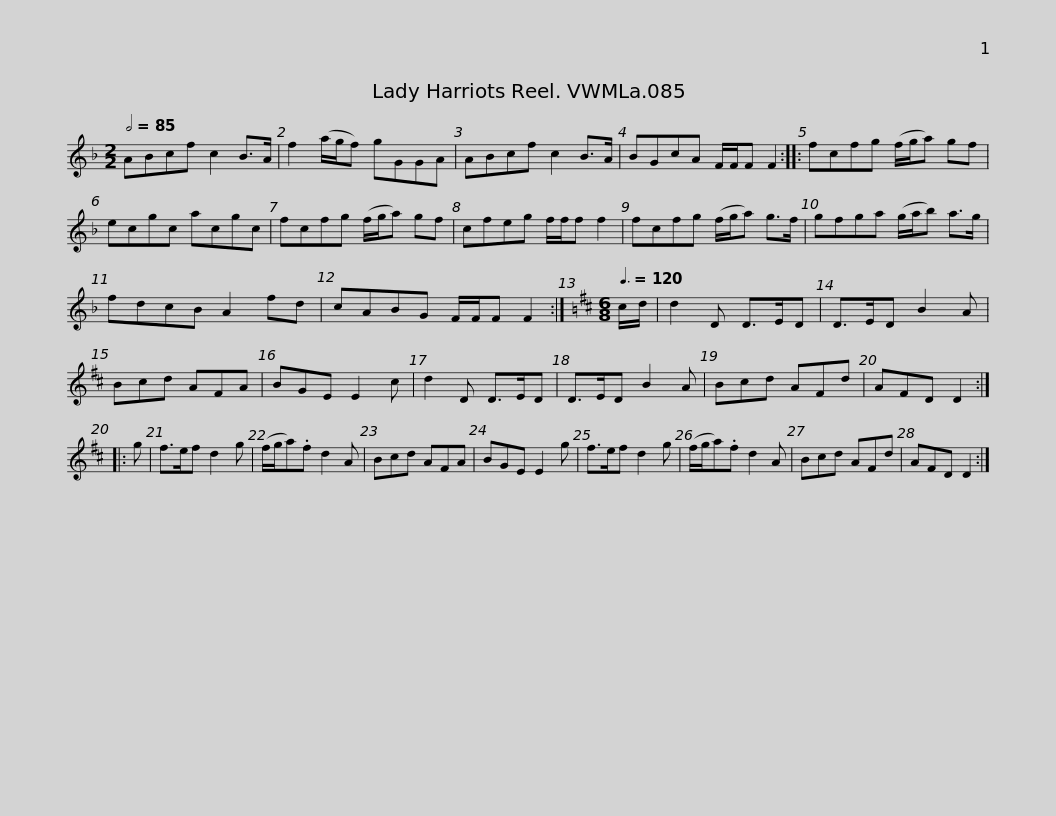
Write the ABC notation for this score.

X:1
L:1/8
Q:1/2=85
M:2/2
I:linebreak $
K:F
V:1 treble
V:1
 ABcf c2 B>A | f2 (a/g/f) gGGA | ABcf c2 B>A | BGcA F/F/F F2 :: fcfg (f/g/a) gf |$ %5
 ecgc acgc | fcfg (f/g/a) gf | cfeg f/f/f f2 | fcfg (f/g/a) g>f | gfga (g/a/b) a>g |$ %10
 fdcB A2 fd | cABG F/F/F F2 :|[K:D][M:6/8][Q:3/8=120] c/d/ | d2 D D>ED | D>ED B2 A | %15
 Bcd AFA | BGE E2 c |$ d2 D D>ED | D>ED B2 A | Bcd AFd | %20
 AFD D2 :: g | f>ef d2 g | (f/g/a).f d2 A | Bcd AFA |$ %25
 BGE E2 g | f>ef d2 g | (f/g/a).f d2 A | Bcd AFd | AFD D2 :| %30
